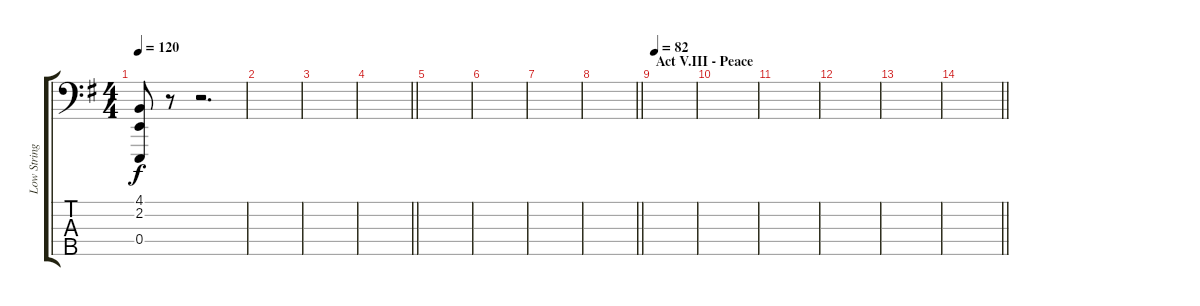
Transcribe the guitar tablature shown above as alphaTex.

\track ("Low Strings Standard" "Low String") {instrument stringensemble1}
\staff {score tabs}
\tuning (G2 D2 A1 E1 B0) {hide}
\ts (4 4)
\section ("" "")
\tempo 120
\clef f4
\ks eminor
(4.1 2.2 0.4).8{dy f} r.8 r.2{d} |
|
|
\barLineRight lightlight
|
|
|
|
\barLineRight lightlight
|
\section ("" "Act V.III - Peace")
\tempo 82
|
|
|
|
|
\barLineRight lightlight
